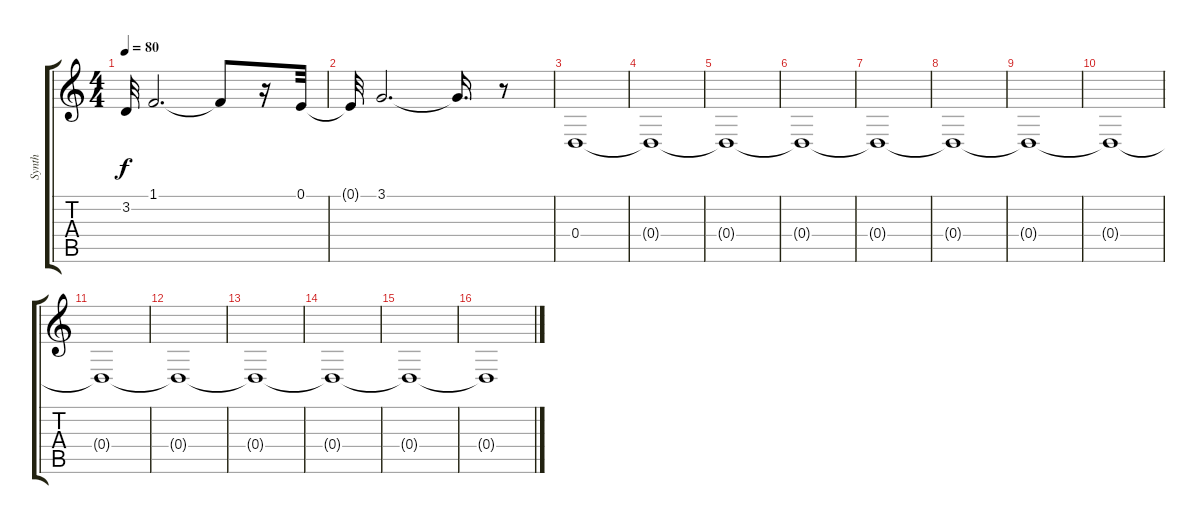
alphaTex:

\track ("Synth   " "Synth   ") {instrument tremolostrings}
\staff {score tabs}
\tuning (E4 B3 G3 D3 A2 E2) {hide}
\ts (4 4)
\tempo 80
\clef g2
\ks c
3.2{t}.32{dy f} 1.1.2{d} 1.1{t}.8 r.16 0.1.32 |
0.1{t}.32 3.1.2{d} 3.1{t}.16{d} r.8 |
0.4.1 |
0.4{t}.1 |
0.4{t}.1 |
0.4{t}.1 |
0.4{t}.1 |
0.4{t}.1 |
0.4{t}.1 |
0.4{t}.1 |
0.4{t}.1 |
0.4{t}.1 |
0.4{t}.1 |
0.4{t}.1 |
0.4{t}.1 |
0.4{t}.1
